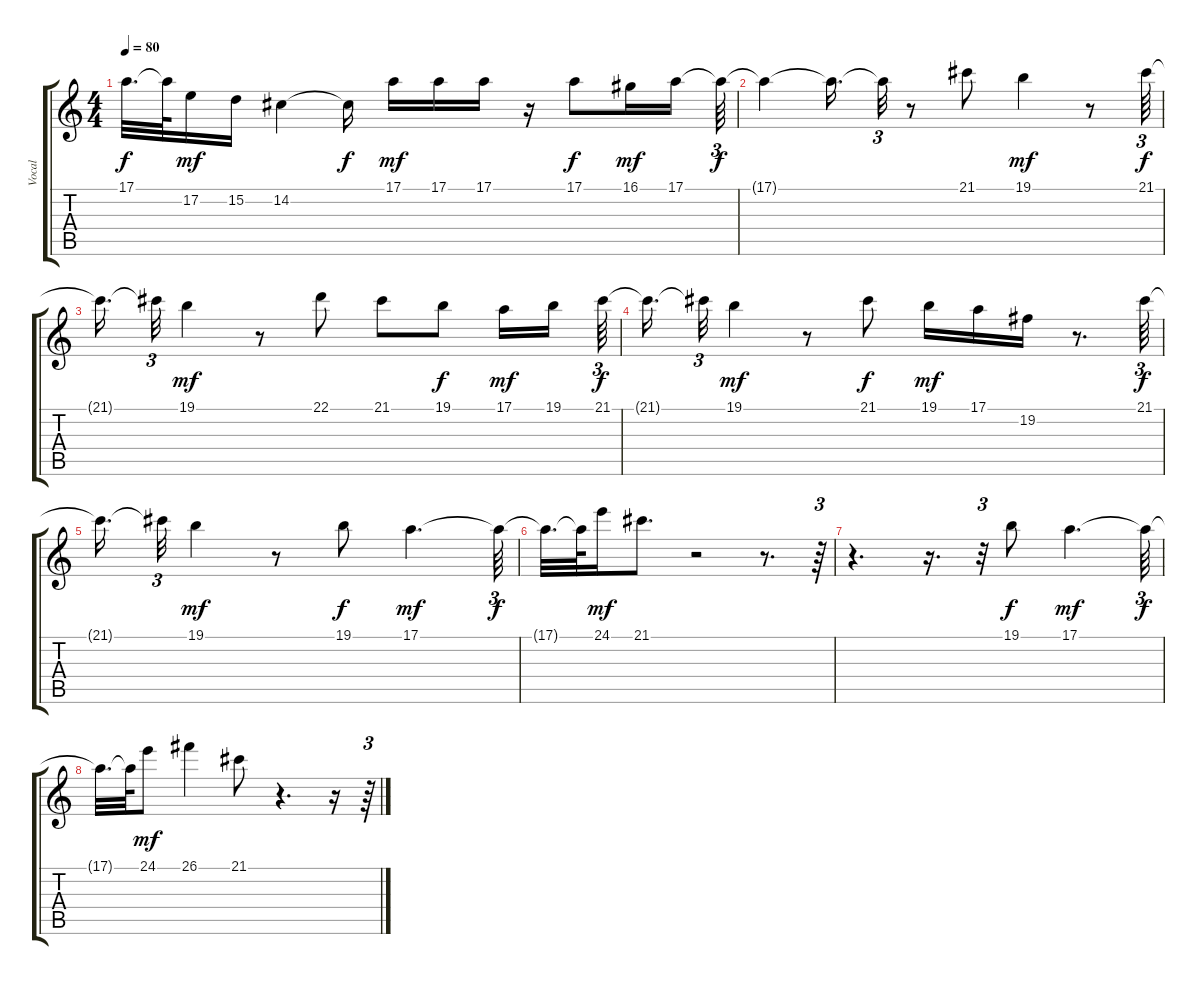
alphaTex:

\track ("Vocal" "Vocal") {instrument lead3calliope}
\staff {score tabs}
\tuning (E4 B3 G3 D3 A2 E2) {hide}
\ts (4 4)
\tempo 80
\clef g2
\ks c
17.1{t}.32{d dy f} 17.1{t}.64 17.2.16{dy mf} 15.2.16 14.2.4 14.2{t}.16{dy f} 17.1.16{dy mf} 17.1.16 17.1.16 r.16 17.1.8{dy f} 16.1.16{dy mf} 17.1.16 17.1{t}.64{tu (3 2) dy f} |
17.1{t}.4 17.1{t}.16{d} 17.1{t}.32{tu (3 2)} r.8 21.1.8 19.1.4{dy mf} r.8 21.1.64{tu (3 2) dy f} |
21.1{t}.16{d} 21.1{t}.32{tu (3 2)} 19.1.4{dy mf} r.8 22.1.8 21.1.8 19.1.8{dy f} 17.1.16{dy mf} 19.1.16{beam splitsecondary} 21.1.64{tu (3 2) dy f} |
21.1{t}.16{d} 21.1{t}.32{tu (3 2)} 19.1.4{dy mf} r.8 21.1.8{dy f} 19.1.16{dy mf} 17.1.16 19.2.16 r.8{d} 21.1.64{tu (3 2) dy f} |
21.1{t}.16{d} 21.1{t}.32{tu (3 2)} 19.1.4{dy mf} r.8 19.1.8{dy f} 17.1.4{d dy mf} 17.1{t}.64{tu (3 2) dy f} |
17.1{t}.32{d} 17.1{t}.64 24.1.16{dy mf} 21.1.8{d} r.2 r.8{d} r.64{tu (3 2)} |
r.4{d} r.16{d} r.32{tu (3 2)} 19.1.8{dy f} 17.1.4{d dy mf} 17.1{t}.64{tu (3 2) dy f} |
17.1{t}.32{d} 17.1{t}.64 24.1.8{dy mf} 26.1.4 21.1.8 r.4{d} r.16 r.64{tu (3 2)}
